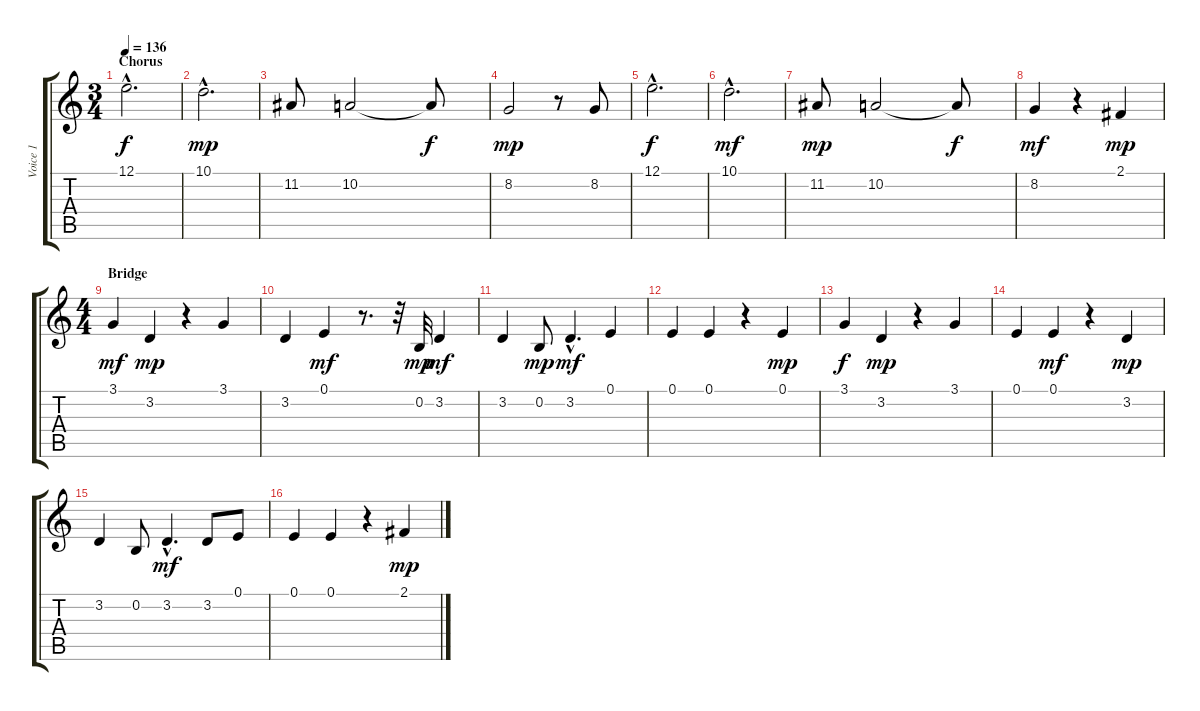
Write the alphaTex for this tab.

\track ("Voice 1" "Voice 1") {instrument lead2sawtooth}
\staff {score tabs}
\tuning (E4 B3 G3 D3 A2 E2) {hide}
\ts (3 4)
\section ("" "Chorus")
\tempo 136
\clef g2
\ks c
12.1{hac}.2{d dy f} |
10.1{hac}.2{d dy mp} |
11.2.8 10.2.2 10.2{t}.8{dy f} |
8.2.2{dy mp} r.8 8.2.8 |
12.1{hac}.2{d dy f} |
10.1{hac}.2{d dy mf} |
11.2.8{dy mp} 10.2.2 10.2{t}.8{dy f} |
8.2.4{dy mf} r.4 2.1.4{dy mp} |
\ts (4 4)
\section ("" "Bridge")
3.1.4{dy mf} 3.2.4{dy mp} r.4 3.1.4 |
3.2.4 0.1.4{dy mf} r.8{d} r.32 0.2.32{dy mp} 3.2.4{dy mf} |
3.2.4 0.2.8{dy mp} 3.2{hac}.4{d dy mf} 0.1.4 |
0.1.4 0.1.4 r.4 0.1.4{dy mp} |
3.1.4{dy f} 3.2.4{dy mp} r.4 3.1.4 |
0.1.4 0.1.4{dy mf} r.4 3.2.4{dy mp} |
3.2.4 0.2.8 3.2{hac}.4{d dy mf} 3.2.8 0.1.8 |
0.1.4 0.1.4 r.4 2.1.4{dy mp}
